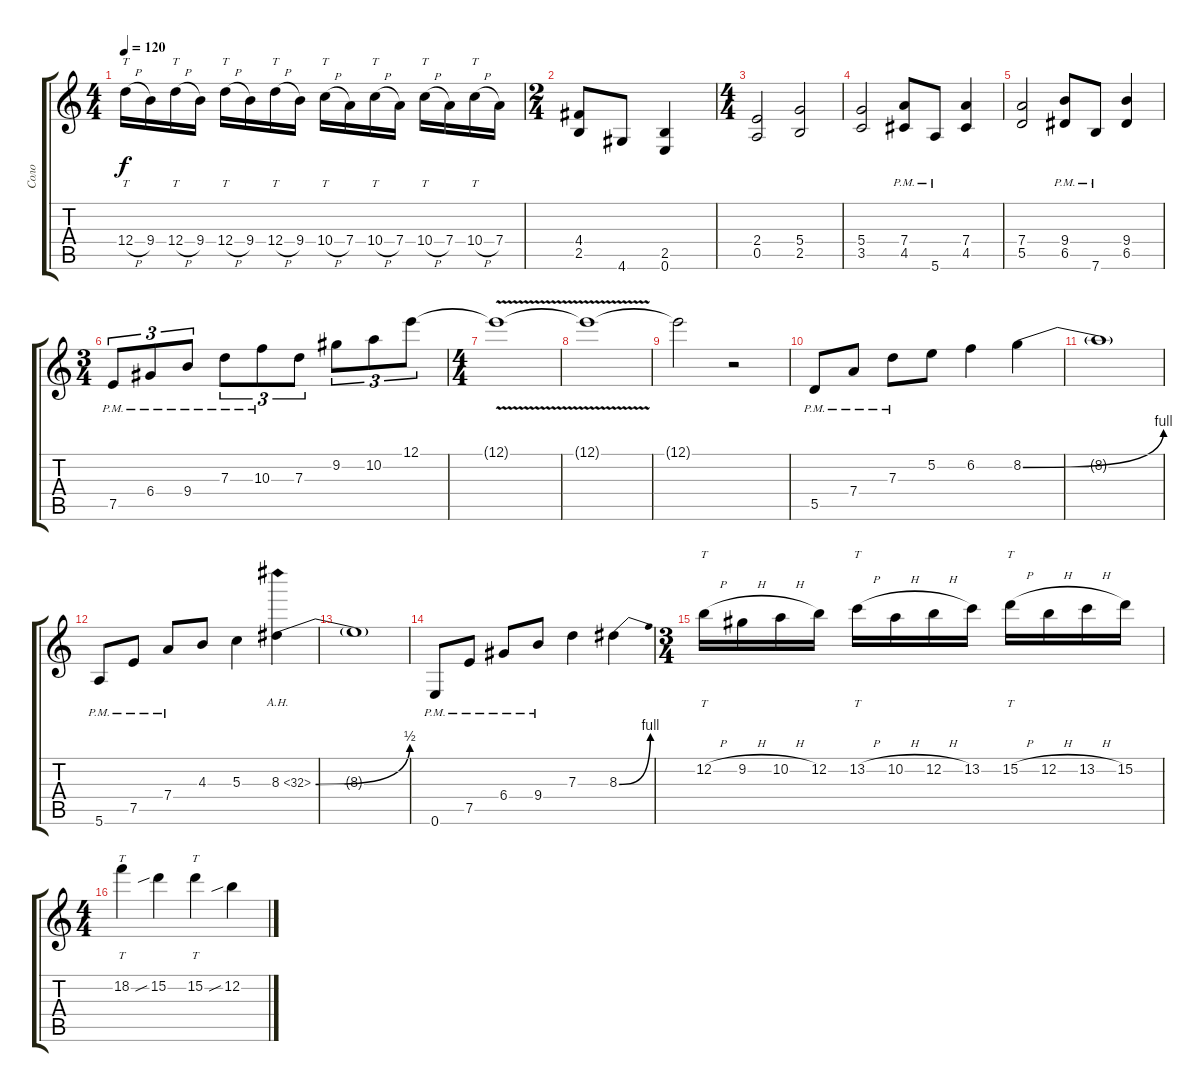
\track ("Соло" "Соло") {instrument distortionguitar}
\staff {score tabs}
\tuning (E4 B3 G3 D3 A2 E2) {hide}
\ts (4 4)
\tempo 120
\clef g2
\ks c
12.4{h}.16{tt dy f} 9.4.16 12.4{h}.16{tt} 9.4.16 12.4{h}.16{tt} 9.4.16 12.4{h}.16{tt} 9.4.16 10.4{h}.16{tt} 7.4.16 10.4{h}.16{tt} 7.4.16 10.4{h}.16{tt} 7.4.16 10.4{h}.16{tt} 7.4.16 |
\ts (2 4)
(4.4 2.5).8 4.6.8 (2.5 0.6).4 |
\ts (4 4)
(2.4 0.5).2 (5.4 2.5).2 |
(5.4 3.5).2 (7.4{pm} 4.5{pm}).8 5.6{pm}.8 (7.4 4.5).4 |
(7.4 5.5).2 (9.4{pm} 6.5{pm}).8 7.6{pm}.8 (9.4 6.5).4 |
\ts (3 4)
7.5{pm}.8{tu (3 2)} 6.4{pm}.8{tu (3 2)} 9.4{pm}.8{tu (3 2)} 7.3{pm}.8{tu (3 2)} 10.3{pm}.8{tu (3 2)} 7.3.8{tu (3 2)} 9.2.8{tu (3 2)} 10.2.8{tu (3 2)} 12.1.8{tu (3 2)} |
\ts (4 4)
12.1{v t}.1 |
12.1{t}.1 |
12.1{t}.2 r.2 |
5.5{pm}.8 7.4{pm}.8 7.3{pm}.8 5.2.8 6.2.4 8.2{be (bend 0 0 60 4)}.4 |
8.2{t}.1 |
5.6{pm}.8 7.5{pm}.8 7.4{pm}.8 4.3.8 5.3.4 8.3{be (bend 0 0 60 2) ah 24}.4 |
8.3{t}.1 |
0.6{pm}.8 7.5{pm}.8 6.4{pm}.8 9.4{pm}.8 7.3.4 8.3{be (bend 0 0 60 4)}.4 |
\ts (3 4)
12.2{h}.16{tt} 9.2{h}.16 10.2{h}.16 12.2.16 13.2{h}.16{tt} 10.2{h}.16 12.2{h}.16 13.2.16 15.2{h}.16{tt} 12.2{h}.16 13.2{h}.16 15.2.16 |
\ts (4 4)
18.2.4{tt} 15.2{sib}.4 15.2.4{tt} 12.2{sib}.4
